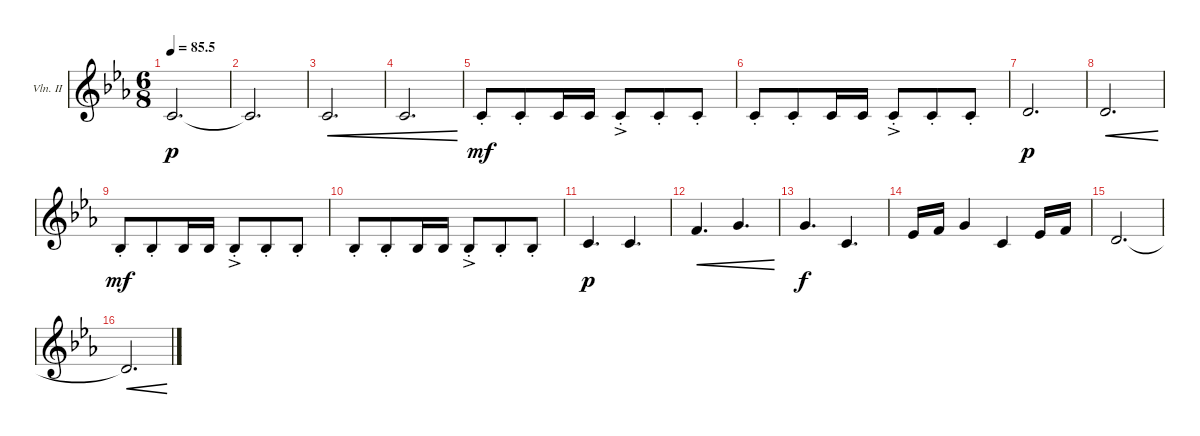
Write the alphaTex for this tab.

\defaultSystemsLayout 4
\bracketExtendMode groupsimilarinstruments
\firstSystemTrackNameOrientation horizontal
\otherSystemsTrackNameOrientation horizontal
\track ("Violin II" "Vln. II") {instrument violin}
\staff {score}
\tuning (E5 A4 D4 G3)
\ts (6 8)
\tempo
85.5
\accidentals auto
\clef g2
\ottava regular
\simile none
\scale
0.421927
\ks eb
5.4.2{d dy p instrument violin} |
\scale
0.192691 5.4{t}.2{d} |
\scale
0.192691 5.4.2{d cre} |
\scale
0.192691 5.4.2{d cre} |
\scale
0.25 5.4{st}.8{dy mf} 5.4{st}.8 5.4.16 5.4.16 5.4{ac st}.8 5.4{st}.8 5.4{st}.8 |
\scale
0.25 5.4{st}.8 5.4{st}.8 5.4.16 5.4.16 5.4{ac st}.8 5.4{st}.8 5.4{st}.8 |
\scale
0.25 0.3.2{d dy p} |
\scale
0.25 0.3.2{d cre} |
3.4{st}.8{dy mf} 3.4{st}.8 3.4.16 3.4.16 3.4{ac st}.8 3.4{st}.8 3.4{st}.8 |
3.4{st}.8 3.4{st}.8 3.4.16 3.4.16 3.4{ac st}.8 3.4{st}.8 3.4{st}.8 |
5.4.4{d dy p} 5.4.4{d} |
10.4.4{d cre} 12.4.4{d cre} |
12.4.4{d dy f} 5.4.4{d} |
1.3.16 3.3.16 5.3.4 5.4.4 1.3.16 3.3.16 |
0.3.2{d} |
0.3{t}.2{d cre}
